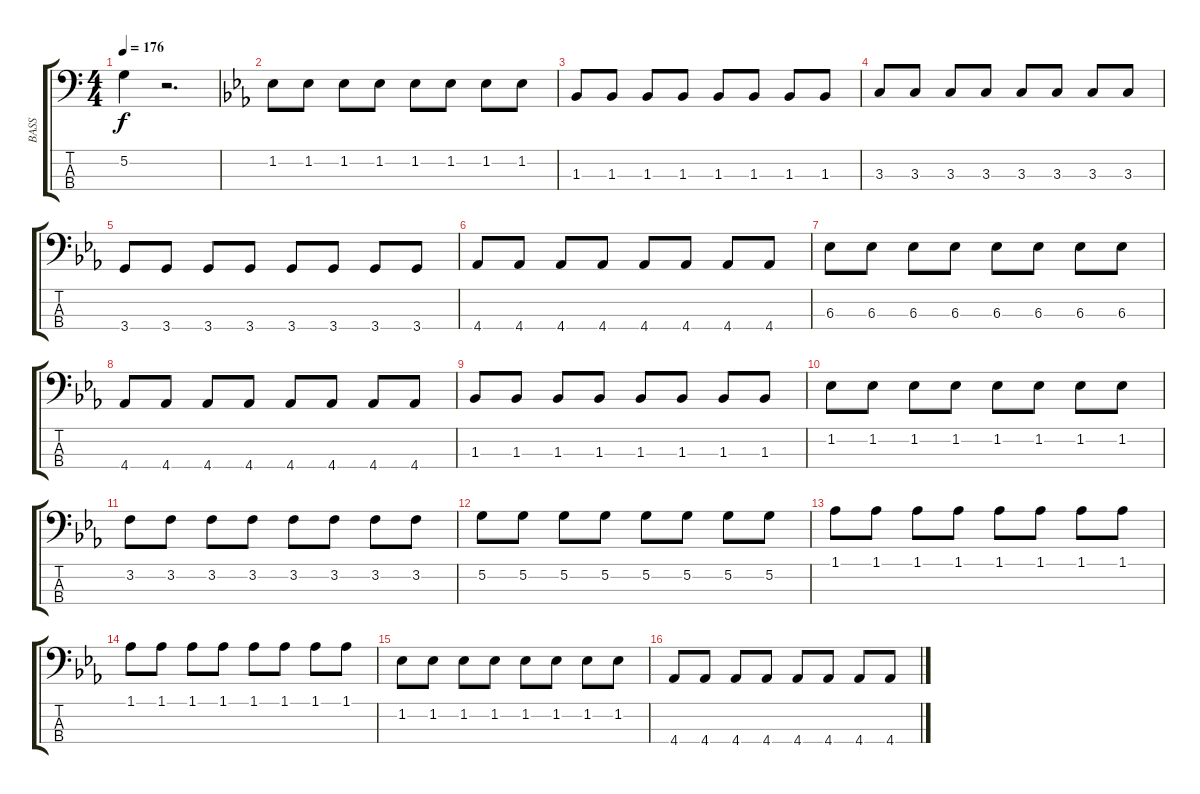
\track ("BASS" "BASS") {mute instrument fretlessbass}
\staff {score tabs}
\tuning (G2 D2 A1 E1) {hide}
\ts (4 4)
\tempo 176
\clef f4
\ks c
5.2.4{dy f} r.2{d} |
\ks eb
1.2.8 1.2.8 1.2.8 1.2.8 1.2.8 1.2.8 1.2.8 1.2.8 |
1.3.8 1.3.8 1.3.8 1.3.8 1.3.8 1.3.8 1.3.8 1.3.8 |
3.3.8 3.3.8 3.3.8 3.3.8 3.3.8 3.3.8 3.3.8 3.3.8 |
3.4.8 3.4.8 3.4.8 3.4.8 3.4.8 3.4.8 3.4.8 3.4.8 |
4.4.8 4.4.8 4.4.8 4.4.8 4.4.8 4.4.8 4.4.8 4.4.8 |
6.3.8 6.3.8 6.3.8 6.3.8 6.3.8 6.3.8 6.3.8 6.3.8 |
4.4.8 4.4.8 4.4.8 4.4.8 4.4.8 4.4.8 4.4.8 4.4.8 |
1.3.8 1.3.8 1.3.8 1.3.8 1.3.8 1.3.8 1.3.8 1.3.8 |
1.2.8 1.2.8 1.2.8 1.2.8 1.2.8 1.2.8 1.2.8 1.2.8 |
3.2.8 3.2.8 3.2.8 3.2.8 3.2.8 3.2.8 3.2.8 3.2.8 |
5.2.8 5.2.8 5.2.8 5.2.8 5.2.8 5.2.8 5.2.8 5.2.8 |
1.1.8 1.1.8 1.1.8 1.1.8 1.1.8 1.1.8 1.1.8 1.1.8 |
1.1.8 1.1.8 1.1.8 1.1.8 1.1.8 1.1.8 1.1.8 1.1.8 |
1.2.8 1.2.8 1.2.8 1.2.8 1.2.8 1.2.8 1.2.8 1.2.8 |
4.4.8 4.4.8 4.4.8 4.4.8 4.4.8 4.4.8 4.4.8 4.4.8
